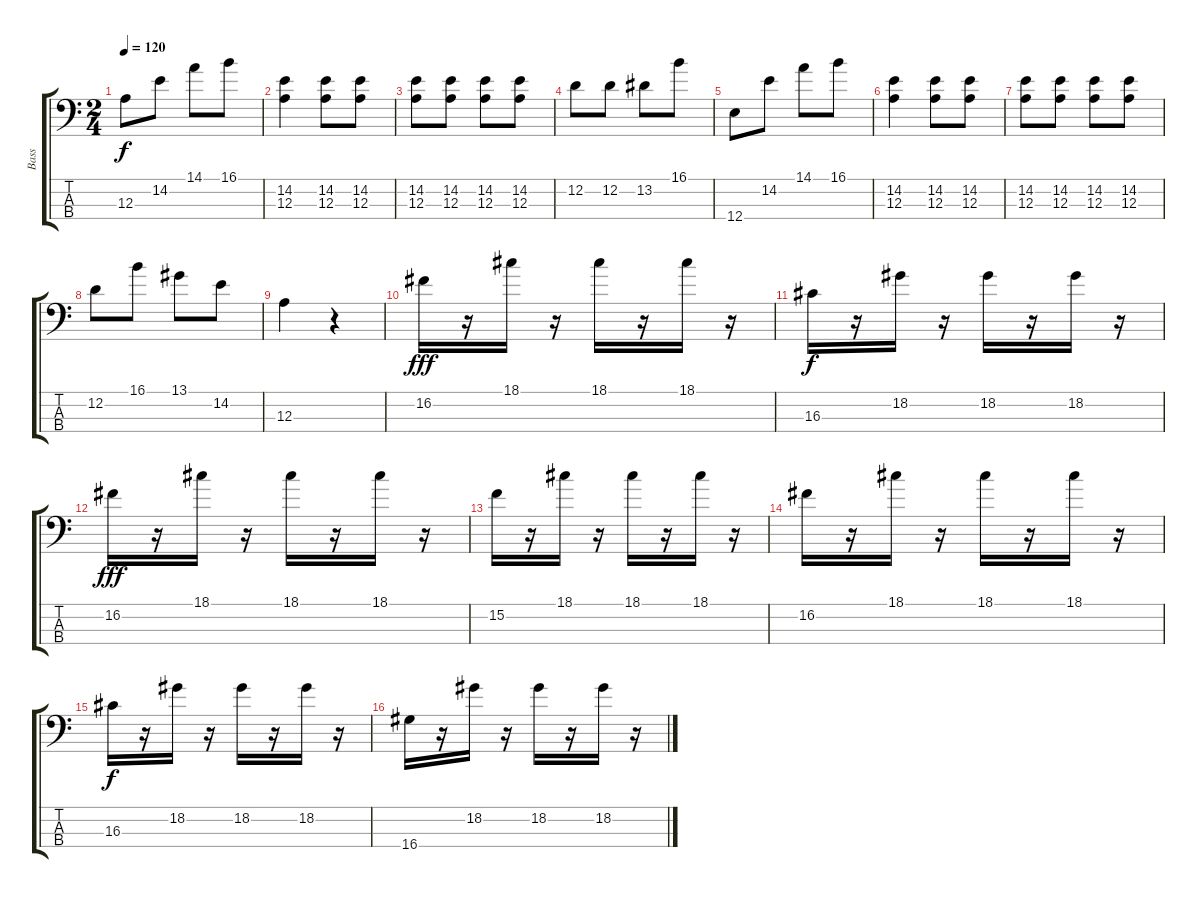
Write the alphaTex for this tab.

\track ("Bass" "Bass") {instrument electricbassfinger}
\staff {score tabs}
\tuning (G2 D2 A1 E1) {hide}
\ts (2 4)
\tempo 120
\clef f4
\ks c
12.3.8{dy f} 14.2.8 14.1.8 16.1.8 |
(14.2 12.3).4 (14.2 12.3).8 (14.2 12.3).8 |
(14.2 12.3).8 (14.2 12.3).8 (14.2 12.3).8 (14.2 12.3).8 |
12.2.8 12.2.8 13.2.8 16.1.8 |
12.4.8 14.2.8 14.1.8 16.1.8 |
(14.2 12.3).4 (14.2 12.3).8 (14.2 12.3).8 |
(14.2 12.3).8 (14.2 12.3).8 (14.2 12.3).8 (14.2 12.3).8 |
12.2.8 16.1.8 13.1.8 14.2.8 |
12.3.4 r.4 |
16.2.16{dy fff} r.16 18.1.16 r.16 18.1.16 r.16 18.1.16 r.16 |
16.3.16{dy f} r.16 18.2.16 r.16 18.2.16 r.16 18.2.16 r.16 |
16.2.16{dy fff} r.16 18.1.16 r.16 18.1.16 r.16 18.1.16 r.16 |
15.2.16 r.16 18.1.16 r.16 18.1.16 r.16 18.1.16 r.16 |
16.2.16 r.16 18.1.16 r.16 18.1.16 r.16 18.1.16 r.16 |
16.3.16{dy f} r.16 18.2.16 r.16 18.2.16 r.16 18.2.16 r.16 |
16.4.16 r.16 18.2.16 r.16 18.2.16 r.16 18.2.16 r.16
